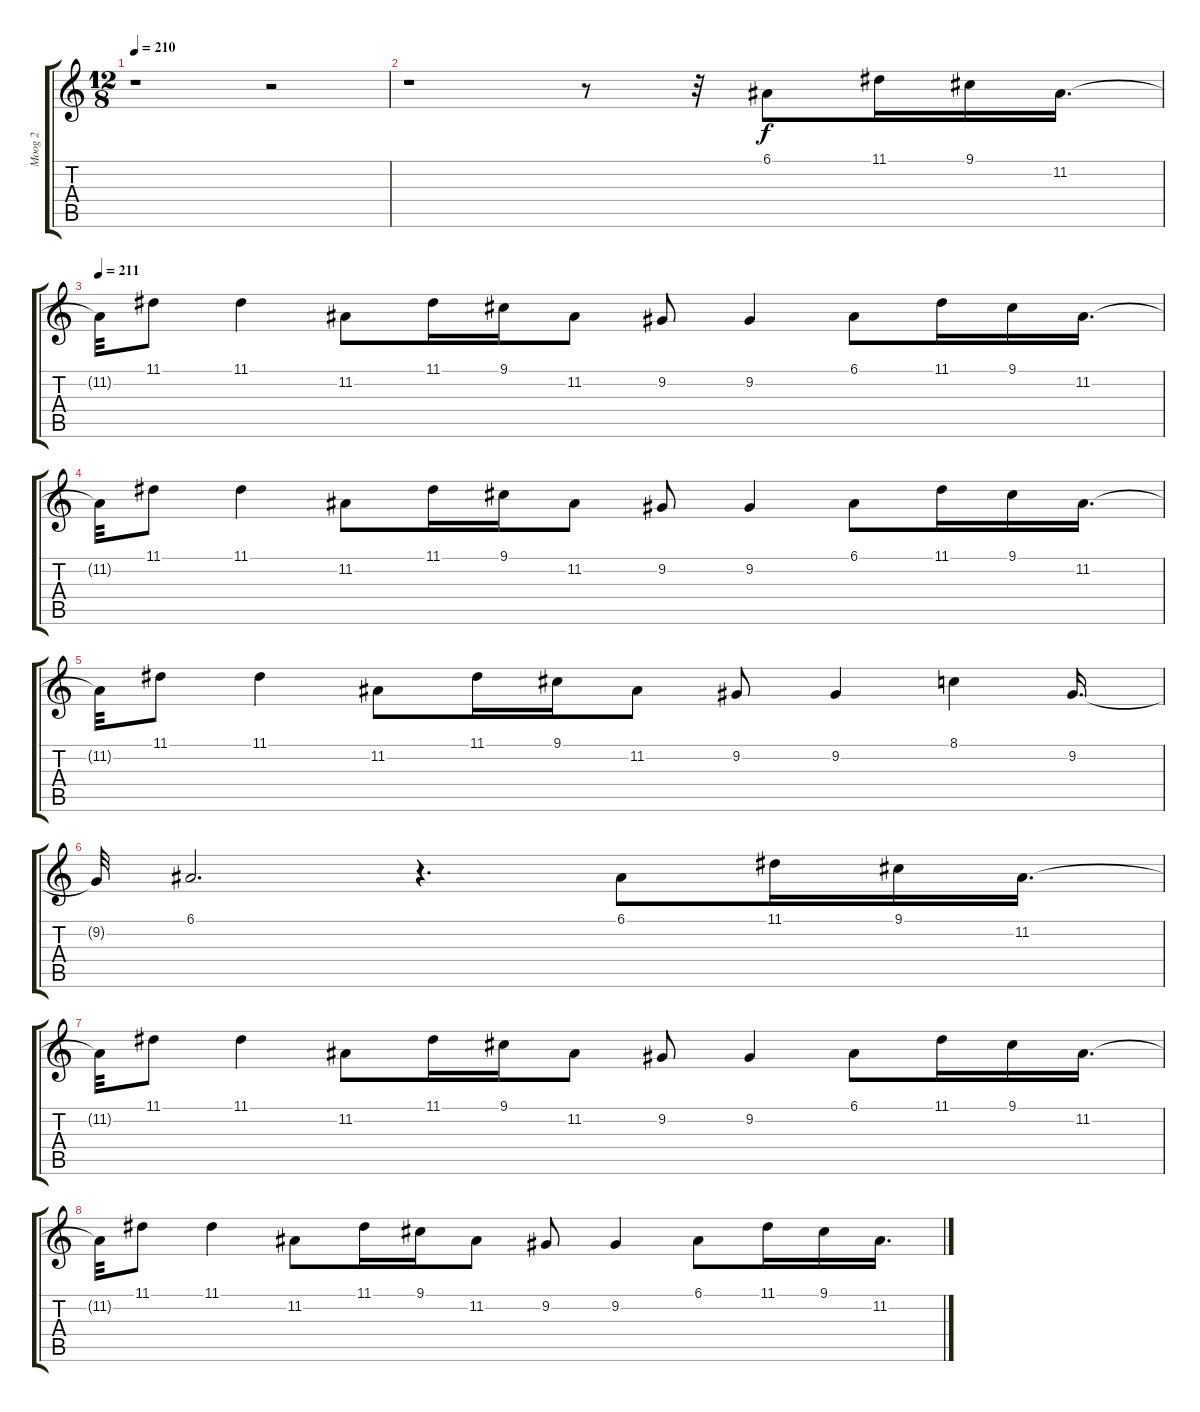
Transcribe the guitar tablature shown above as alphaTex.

\track ("Moog 2" "Moog 2") {instrument lead2sawtooth}
\staff {score tabs}
\tuning (E4 B3 G3 D3 A2 E2) {hide}
\ts (12 8)
\tempo 210
\clef g2
\ks c
r.1{dy f} r.2 |
r.1 r.8 r.32 6.1.8 11.1.16 9.1.16 11.2.16{d} |
\tempo 211
11.2{t}.32 11.1.8 11.1.4 11.2.8 11.1.16 9.1.16 11.2.8 9.2.8 9.2.4 6.1.8 11.1.16 9.1.16 11.2.16{d} |
11.2{t}.32 11.1.8 11.1.4 11.2.8 11.1.16 9.1.16 11.2.8 9.2.8 9.2.4 6.1.8 11.1.16 9.1.16 11.2.16{d} |
11.2{t}.32 11.1.8 11.1.4 11.2.8 11.1.16 9.1.16 11.2.8 9.2.8 9.2.4 8.1.4 9.2.16{d} |
9.2{t}.32 6.1.2{d} r.4{d} 6.1.8 11.1.16 9.1.16 11.2.16{d} |
11.2{t}.32 11.1.8 11.1.4 11.2.8 11.1.16 9.1.16 11.2.8 9.2.8 9.2.4 6.1.8 11.1.16 9.1.16 11.2.16{d} |
11.2{t}.32 11.1.8 11.1.4 11.2.8 11.1.16 9.1.16 11.2.8 9.2.8 9.2.4 6.1.8 11.1.16 9.1.16 11.2.16{d}
